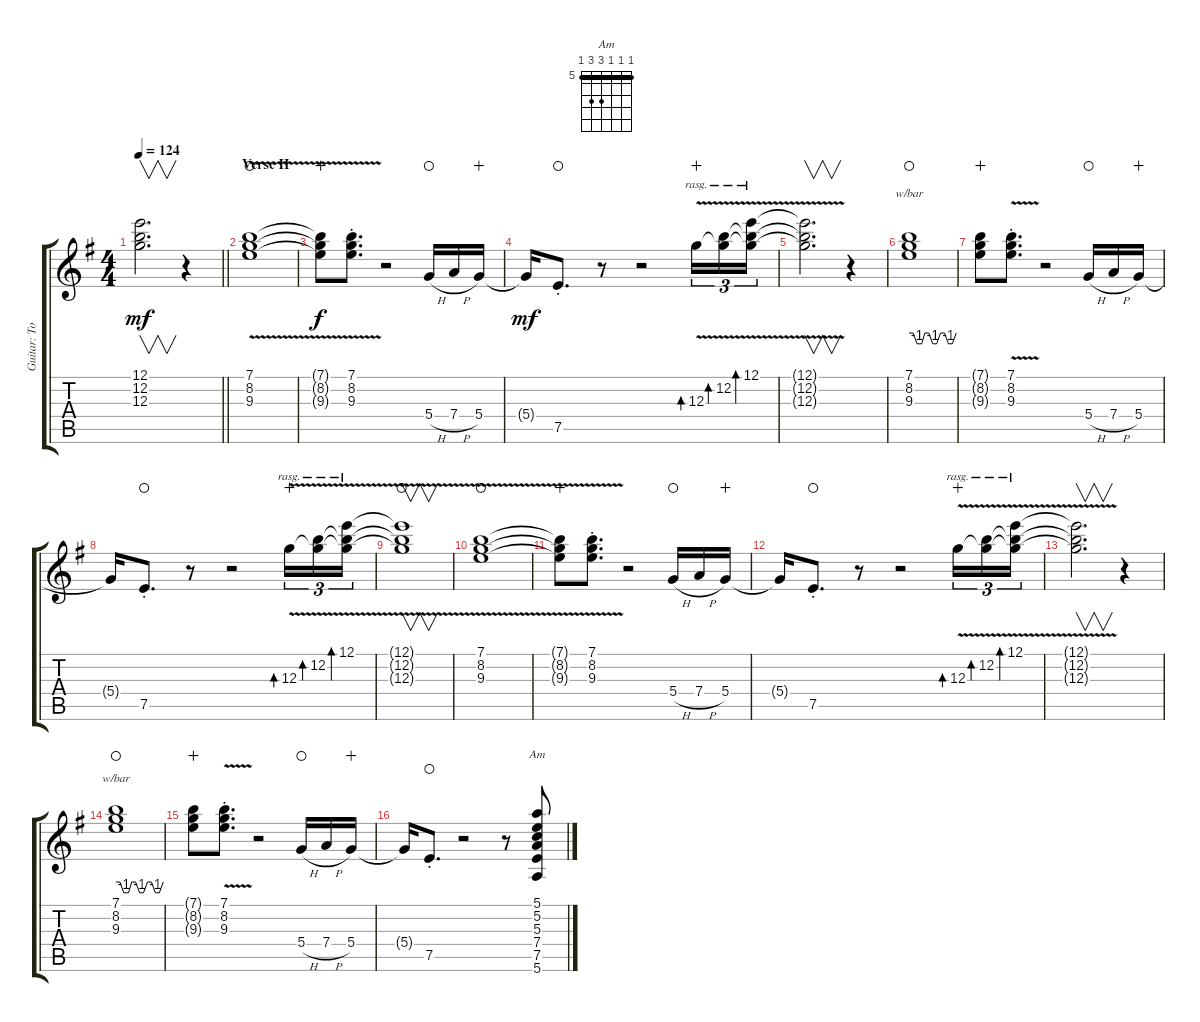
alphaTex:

\track ("Guitar: Tony" "Guitar: To") {instrument distortionguitar}
\staff {score tabs}
\tuning (E4 B3 G3 D3 A2 E2) {hide}
\chord ("Am" 5 5 5 7 7 5) {firstfret 5 barre 5}
\ts (4 4)
\tempo 124
\clef g2
\barLineRight lightlight
\ks g
(12.1{t} 12.2{t} 12.3{t}).2{v d dy mf} r.4 |
\section ("" "Verse II")
(7.1 8.2 9.3{v}).1{waho} |
(7.1{t} 8.2{t} 9.3{t}).8{dy f wahc} (7.1{st} 8.2{st} 9.3{v st}).8{d} r.2 5.4{h}.16{waho} 7.4{h}.16 5.4.16{wahc} |
5.4{t}.16{dy mf} 7.5{st}.8{d waho} r.8 r.2 12.3{v}.16{tu (3 2) bd 480 rasg ii wahc} (12.2{v} 12.3{t}).16{tu (3 2) bd 480 rasg ii} (12.1{v} 12.2{t} 12.3{t}).16{tu (3 2) bd 480 rasg ii} |
(12.1{t} 12.2{t} 12.3{t}).2{v d} r.4 |
(7.1 8.2 9.3).1{tbe (custom default 0 0 5 0 10 -4 16 -4 20 0 25 0 30 -4 35 -4 40 0 45 0 50 -4 55 -4 60 0) waho} |
(7.1{t} 8.2{t} 9.3{t}).8{wahc} (7.1{st} 8.2{st} 9.3{v st}).8{d} r.2 5.4{h}.16{waho} 7.4{h}.16 5.4.16{wahc} |
5.4{t}.16 7.5{st}.8{d waho} r.8 r.2 12.3{v}.16{tu (3 2) bd 480 rasg ii wahc} (12.2{v} 12.3{t}).16{tu (3 2) bd 480 rasg ii} (12.1{v} 12.2{t} 12.3{t}).16{tu (3 2) bd 480 rasg ii} |
(12.1{t} 12.2{t} 12.3{t}).1{v waho} |
(7.1 8.2 9.3{v}).1{waho} |
(7.1{t} 8.2{t} 9.3{t}).8{wahc} (7.1{st} 8.2{st} 9.3{v st}).8{d} r.2 5.4{h}.16{waho} 7.4{h}.16 5.4.16{wahc} |
5.4{t}.16 7.5{st}.8{d waho} r.8 r.2 12.3{v}.16{tu (3 2) bd 480 rasg ii wahc} (12.2{v} 12.3{t}).16{tu (3 2) bd 480 rasg ii} (12.1{v} 12.2{t} 12.3{t}).16{tu (3 2) bd 480 rasg ii} |
(12.1{t} 12.2{t} 12.3{t}).2{v d} r.4 |
(7.1 8.2 9.3).1{tbe (custom default 0 0 5 0 10 -4 16 -4 20 0 25 0 30 -4 35 -4 40 0 45 0 50 -4 55 -4 60 0) waho} |
(7.1{t} 8.2{t} 9.3{t}).8{wahc} (7.1{st} 8.2{st} 9.3{v st}).8{d} r.2 5.4{h}.16{waho} 7.4{h}.16 5.4.16{wahc} |
5.4{t}.16 7.5{st}.8{d waho} r.2 r.8 (5.1 5.2 5.3 7.4 7.5 5.6).8{ch "Am"}
